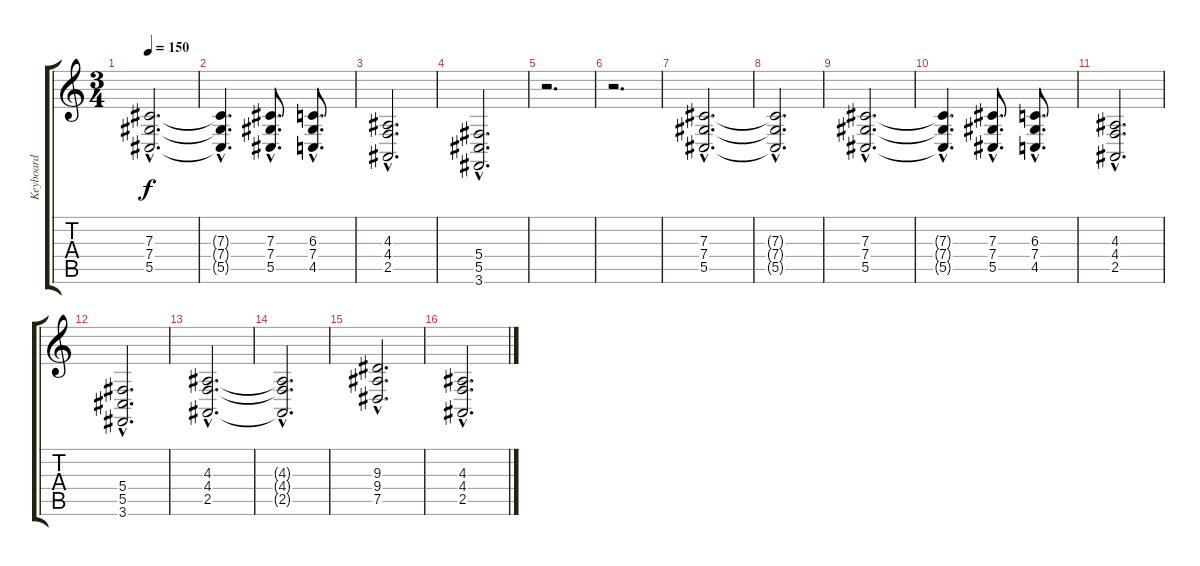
\track ("Keyboard" "Keyboard") {instrument stringensemble1}
\staff {score tabs}
\tuning (Eb4 Bb3 Gb3 Db3 Ab2 Eb2) {hide}
\ts (3 4)
\tempo 150
\clef g2
\ks c
(7.3{hac} 7.4{hac} 5.5{hac}).2{d dy f} |
(7.3{hac t} 7.4{hac t} 5.5{hac t}).4{d} (7.3{hac} 7.4{hac} 5.5{hac}).8{d} (6.3{hac} 7.4{hac} 4.5{hac}).8{d} |
(4.3{hac} 4.4{hac} 2.5{hac}).2{d} |
(5.4{hac} 5.5{hac} 3.6{hac}).2{d} |
r.2{d} |
r.2{d} |
(7.3{hac} 7.4{hac} 5.5{hac}).2{d} |
(7.3{hac t} 7.4{hac t} 5.5{hac t}).2{d} |
(7.3{hac} 7.4{hac} 5.5{hac}).2{d} |
(7.3{hac t} 7.4{hac t} 5.5{hac t}).4{d} (7.3{hac} 7.4{hac} 5.5{hac}).8{d} (6.3{hac} 7.4{hac} 4.5{hac}).8{d} |
(4.3{hac} 4.4{hac} 2.5{hac}).2{d} |
(5.4{hac} 5.5{hac} 3.6{hac}).2{d} |
(4.3{hac} 4.4{hac} 2.5{hac}).2{d} |
(4.3{hac t} 4.4{hac t} 2.5{hac t}).2{d} |
(9.3{hac} 9.4{hac} 7.5{hac}).2{d} |
(4.3{hac} 4.4{hac} 2.5{hac}).2{d}
